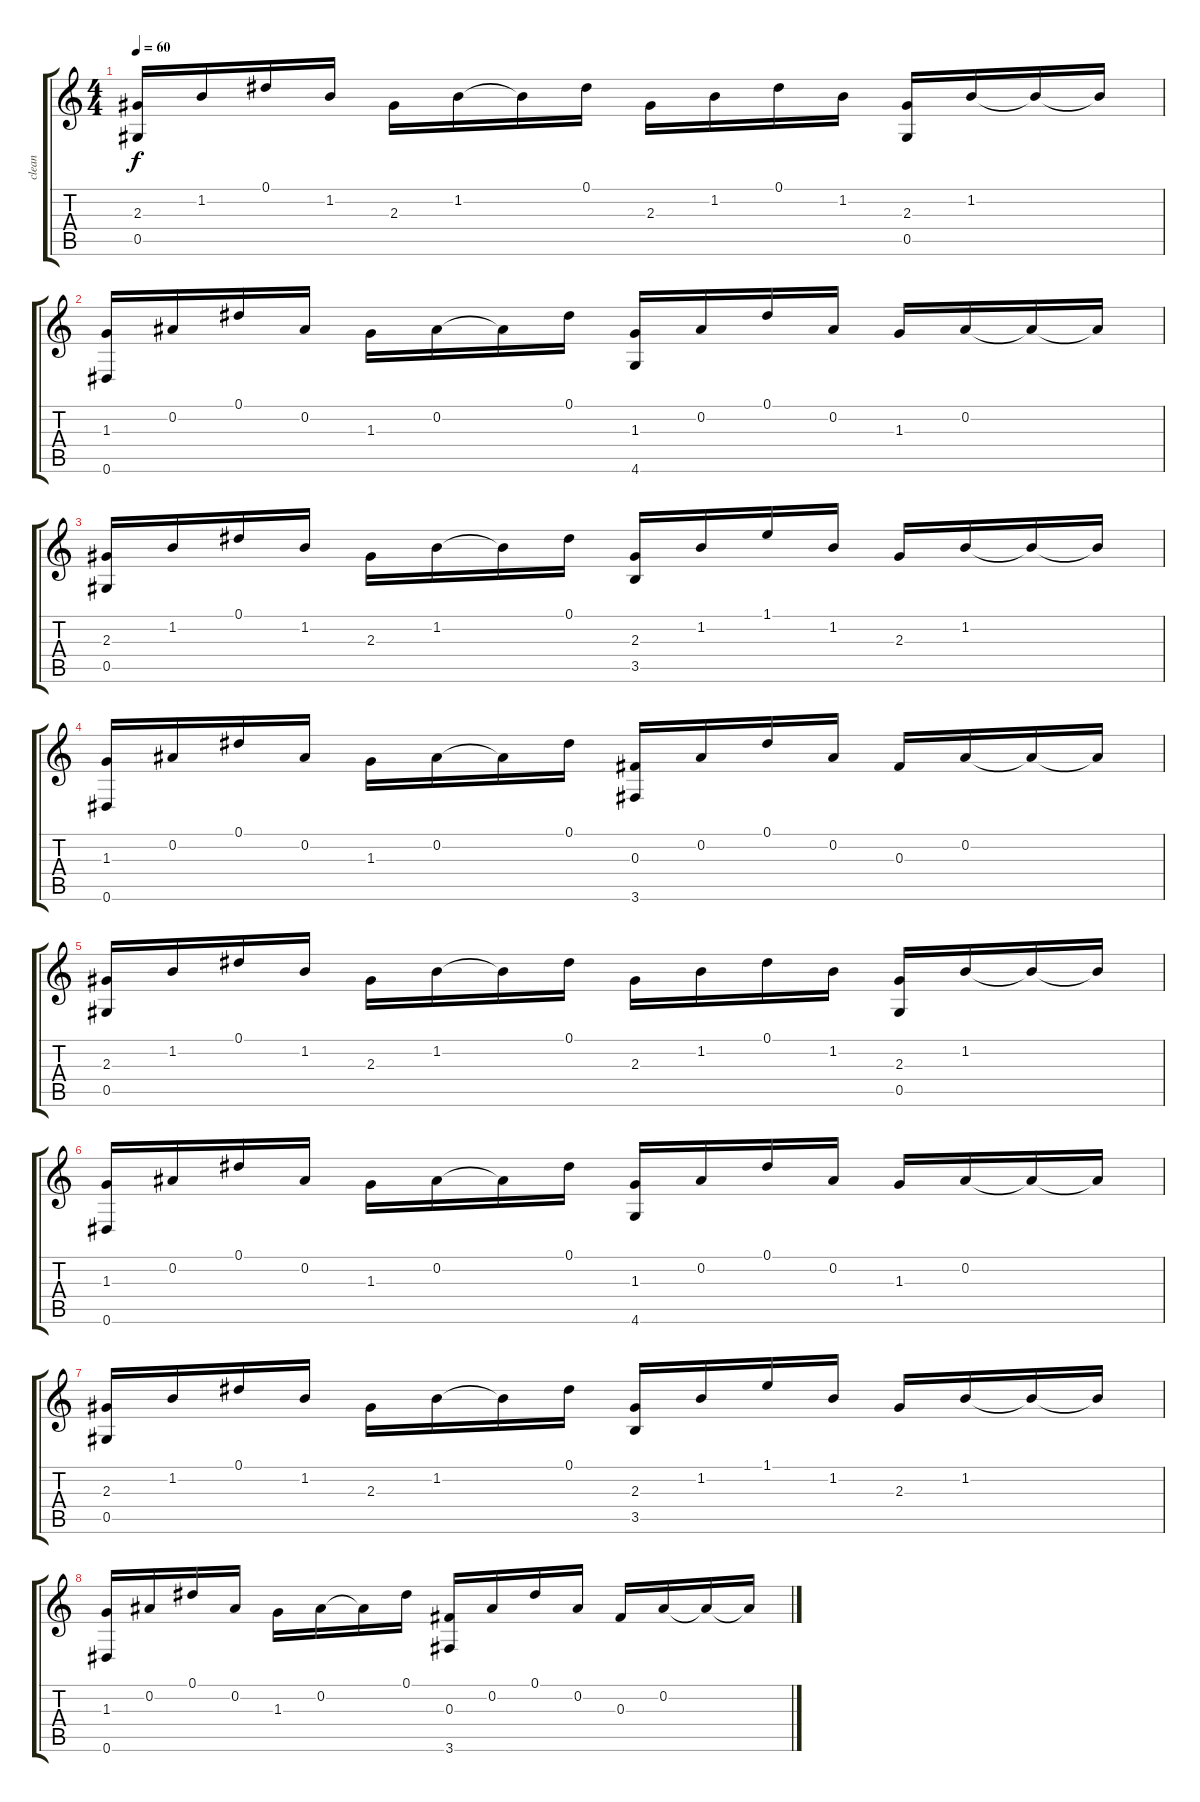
\track ("clean" "clean") {instrument electricguitarjazz}
\staff {score tabs}
\tuning (Eb4 Bb3 Gb3 Db3 Ab2 Eb2) {hide}
\ts (4 4)
\tempo 60
\clef g2
\ks c
(2.3 0.5).16{dy f} 1.2.16 0.1.16 1.2.16 2.3.16 1.2.16 1.2{t}.16 0.1.16 2.3.16 1.2.16 0.1.16 1.2.16 (2.3 0.5).16 1.2.16 1.2{t}.16 1.2{t}.16 |
(1.3 0.6).16 0.2.16 0.1.16 0.2.16 1.3.16 0.2.16 0.2{t}.16 0.1.16 (1.3 4.6).16 0.2.16 0.1.16 0.2.16 1.3.16 0.2.16 0.2{t}.16 0.2{t}.16 |
(2.3 0.5).16 1.2.16 0.1.16 1.2.16 2.3.16 1.2.16 1.2{t}.16 0.1.16 (2.3 3.5).16 1.2.16 1.1.16 1.2.16 2.3.16 1.2.16 1.2{t}.16 1.2{t}.16 |
(1.3 0.6).16 0.2.16 0.1.16 0.2.16 1.3.16 0.2.16 0.2{t}.16 0.1.16 (0.3 3.6).16 0.2.16 0.1.16 0.2.16 0.3.16 0.2.16 0.2{t}.16 0.2{t}.16 |
\section ("" "")
(2.3 0.5).16 1.2.16 0.1.16 1.2.16 2.3.16 1.2.16 1.2{t}.16 0.1.16 2.3.16 1.2.16 0.1.16 1.2.16 (2.3 0.5).16 1.2.16 1.2{t}.16 1.2{t}.16 |
(1.3 0.6).16 0.2.16 0.1.16 0.2.16 1.3.16 0.2.16 0.2{t}.16 0.1.16 (1.3 4.6).16 0.2.16 0.1.16 0.2.16 1.3.16 0.2.16 0.2{t}.16 0.2{t}.16 |
(2.3 0.5).16 1.2.16 0.1.16 1.2.16 2.3.16 1.2.16 1.2{t}.16 0.1.16 (2.3 3.5).16 1.2.16 1.1.16 1.2.16 2.3.16 1.2.16 1.2{t}.16 1.2{t}.16 |
(1.3 0.6).16 0.2.16 0.1.16 0.2.16 1.3.16 0.2.16 0.2{t}.16 0.1.16 (0.3 3.6).16 0.2.16 0.1.16 0.2.16 0.3.16 0.2.16 0.2{t}.16 0.2{t}.16
